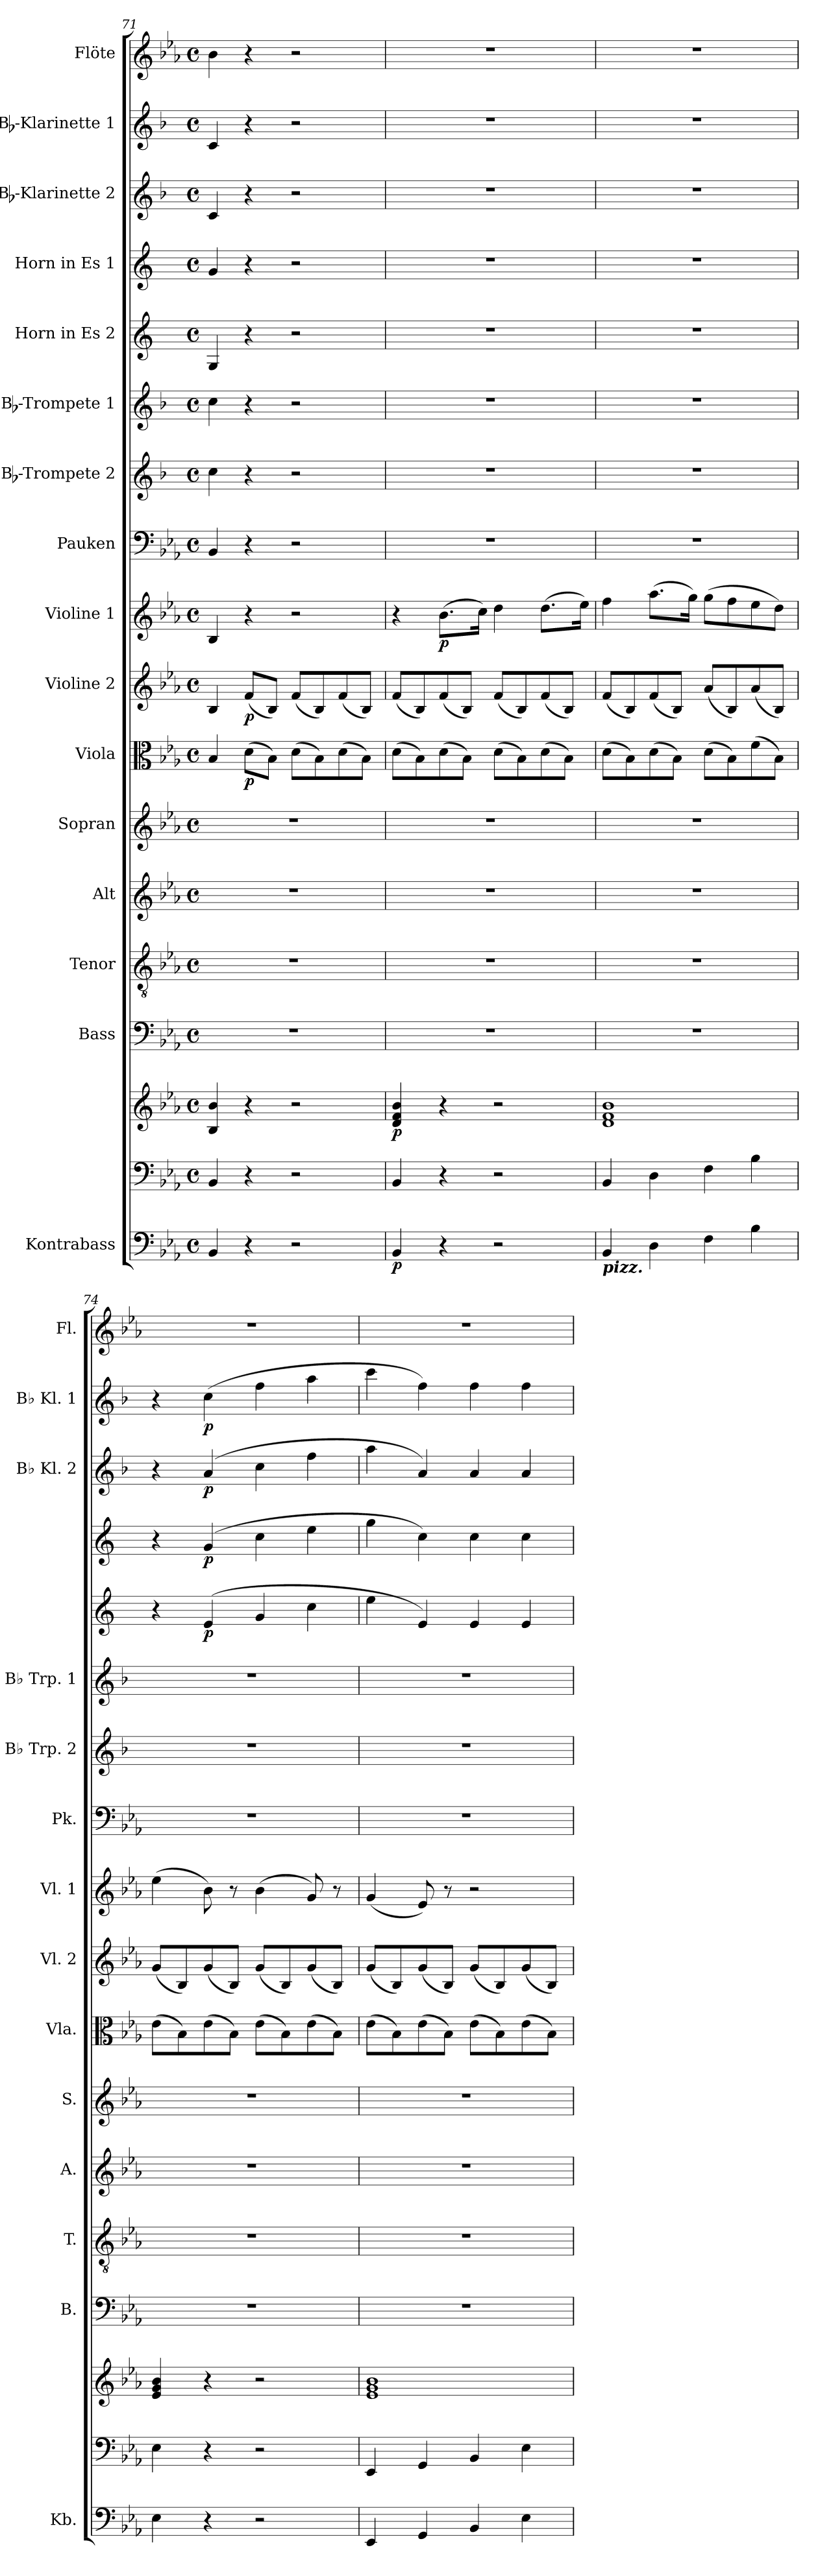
**kern	**dynam	**kern	**kern	**dynam	**kern	**kern	**kern	**kern	**kern	**dynam	**kern	**dynam	**kern	**dynam	**kern	**kern	**kern	**kern	**dynam	**kern	**dynam	**kern	**dynam	**kern	**dynam	**kern
*part17	*part17	*part16	*part16	*part16	*part15	*part14	*part13	*part12	*part11	*part11	*part10	*part10	*part9	*part9	*part8	*part7	*part6	*part5	*part5	*part4	*part4	*part3	*part3	*part2	*part2	*part1
*staff18	*staff18	*staff17	*staff16	*staff16/17	*staff15	*staff14	*staff13	*staff12	*staff11	*staff11	*staff10	*staff10	*staff9	*staff9	*staff8	*staff7	*staff6	*staff5	*staff5	*staff4	*staff4	*staff3	*staff3	*staff2	*staff2	*staff1
*I"Kontrabass	*	*	*	*	*I"Bass	*I"Tenor	*I"Alt	*I"Sopran	*I"Viola	*	*I"Violine 2	*	*I"Violine 1	*	*I"Pauken	*I"Bb-Trompete 2	*I"Bb-Trompete 1	*I"Horn in Es 2	*	*I"Horn in Es 1	*	*I"Bb-Klarinette 2	*	*I"Bb-Klarinette 1	*	*I"Flöte
*I'Kb.	*	*	*	*	*I'B.	*I'T.	*I'A.	*I'S.	*I'Vla.	*	*I'Vl. 2	*	*I'Vl. 1	*	*I'Pk.	*I'Bb Trp. 2	*I'Bb Trp. 1	*	*	*	*	*I'Bb Kl. 2	*	*I'Bb Kl. 1	*	*I'Fl.
*clefF4	*	*clefF4	*clefG2	*	*clefF4	*clefGv2	*clefG2	*clefG2	*clefC3	*	*clefG2	*	*clefG2	*	*clefF4	*clefG2	*clefG2	*clefG2	*	*clefG2	*	*clefG2	*	*clefG2	*	*clefG2
*ITrd7c12	*	*	*	*	*	*	*	*	*	*	*	*	*	*	*	*ITrd1c2	*ITrd1c2	*ITrd5c9	*	*ITrd5c9	*	*ITrd1c2	*	*ITrd1c2	*	*
*k[b-e-a-]	*	*k[b-e-a-]	*k[b-e-a-]	*	*k[b-e-a-]	*k[b-e-a-]	*k[b-e-a-]	*k[b-e-a-]	*k[b-e-a-]	*	*k[b-e-a-]	*	*k[b-e-a-]	*	*k[b-e-a-]	*k[b-e-a-]	*k[b-e-a-]	*k[b-e-a-]	*	*k[b-e-a-]	*	*k[b-e-a-]	*	*k[b-e-a-]	*	*k[b-e-a-]
*E-:	*	*E-:	*E-:	*	*E-:	*E-:	*E-:	*E-:	*E-:	*	*E-:	*	*E-:	*	*E-:	*E-:	*E-:	*E-:	*	*E-:	*	*E-:	*	*E-:	*	*E-:
*M4/4	*	*M4/4	*M4/4	*	*M4/4	*M4/4	*M4/4	*M4/4	*M4/4	*	*M4/4	*	*M4/4	*	*M4/4	*M4/4	*M4/4	*M4/4	*	*M4/4	*	*M4/4	*	*M4/4	*	*M4/4
*met(c)	*	*met(c)	*met(c)	*	*met(c)	*met(c)	*met(c)	*met(c)	*met(c)	*	*met(c)	*	*met(c)	*	*met(c)	*met(c)	*met(c)	*met(c)	*	*met(c)	*	*met(c)	*	*met(c)	*	*met(c)
=71	=71	=71	=71	=71	=71	=71	=71	=71	=71	=71	=71	=71	=71	=71	=71	=71	=71	=71	=71	=71	=71	=71	=71	=71	=71	=71
4BBB-/	.	4BB-/	4B-/ 4b-/	.	1r	1r	1r	1r	4B-/	.	4B-/	.	4B-/	.	4BB-/	4b-\	4b-\	4BB-/	.	4B-/	.	4B-/	.	4B-/	.	4b-\
!	!	!	!	!	!	!	!	!	!	!LO:DY:b	!	!LO:DY:b	!	!	!	!	!	!	!	!	!	!	!	!	!	!
4r	.	4r	4r	.	.	.	.	.	(>8d\L	p	(<8f/L	p	4r	.	4r	4r	4r	4r	.	4r	.	4r	.	4r	.	4r
.	.	.	.	.	.	.	.	.	8B-\J)	.	8B-/J)	.	.	.	.	.	.	.	.	.	.	.	.	.	.	.
2r	.	2r	2r	.	.	.	.	.	(>8d\L	.	(<8f/L	.	2r	.	2r	2r	2r	2r	.	2r	.	2r	.	2r	.	2r
.	.	.	.	.	.	.	.	.	8B-\)	.	8B-/)	.	.	.	.	.	.	.	.	.	.	.	.	.	.	.
.	.	.	.	.	.	.	.	.	(>8d\	.	(<8f/	.	.	.	.	.	.	.	.	.	.	.	.	.	.	.
.	.	.	.	.	.	.	.	.	8B-\J)	.	8B-/J)	.	.	.	.	.	.	.	.	.	.	.	.	.	.	.
=72	=72	=72	=72	=72	=72	=72	=72	=72	=72	=72	=72	=72	=72	=72	=72	=72	=72	=72	=72	=72	=72	=72	=72	=72	=72	=72
!	!LO:DY:b	!	!	!LO:DY:b	!	!	!	!	!	!	!	!	!	!	!	!	!	!	!	!	!	!	!	!	!	!
4BBB-/	p	4BB-/	4d/ 4f/ 4b-/	p	1r	1r	1r	1r	(>8d\L	.	(<8f/L	.	4r	.	1r	1r	1r	1r	.	1r	.	1r	.	1r	.	1r
.	.	.	.	.	.	.	.	.	8B-\)	.	8B-/)	.	.	.	.	.	.	.	.	.	.	.	.	.	.	.
!	!	!	!	!	!	!	!	!	!	!	!	!	!	!LO:DY:b	!	!	!	!	!	!	!	!	!	!	!	!
4r	.	4r	4r	.	.	.	.	.	(>8d\	.	(<8f/	.	(>8.b-\L	p	.	.	.	.	.	.	.	.	.	.	.	.
.	.	.	.	.	.	.	.	.	8B-\J)	.	8B-/J)	.	.	.	.	.	.	.	.	.	.	.	.	.	.	.
.	.	.	.	.	.	.	.	.	.	.	.	.	16cc\Jk)	.	.	.	.	.	.	.	.	.	.	.	.	.
2r	.	2r	2r	.	.	.	.	.	(>8d\L	.	(<8f/L	.	4dd\	.	.	.	.	.	.	.	.	.	.	.	.	.
.	.	.	.	.	.	.	.	.	8B-\)	.	8B-/)	.	.	.	.	.	.	.	.	.	.	.	.	.	.	.
.	.	.	.	.	.	.	.	.	(>8d\	.	(<8f/	.	(>8.dd\L	.	.	.	.	.	.	.	.	.	.	.	.	.
.	.	.	.	.	.	.	.	.	8B-\J)	.	8B-/J)	.	.	.	.	.	.	.	.	.	.	.	.	.	.	.
.	.	.	.	.	.	.	.	.	.	.	.	.	16ee-\Jk)	.	.	.	.	.	.	.	.	.	.	.	.	.
=73	=73	=73	=73	=73	=73	=73	=73	=73	=73	=73	=73	=73	=73	=73	=73	=73	=73	=73	=73	=73	=73	=73	=73	=73	=73	=73
!LO:TX:b:Bi:t=pizz.	!	!	!	!	!	!	!	!	!	!	!	!	!	!	!	!	!	!	!	!	!	!	!	!	!	!
4BBB-/	.	4BB-/	1d 1f 1b-	.	1r	1r	1r	1r	(>8d\L	.	(<8f/L	.	4ff\	.	1r	1r	1r	1r	.	1r	.	1r	.	1r	.	1r
.	.	.	.	.	.	.	.	.	8B-\)	.	8B-/)	.	.	.	.	.	.	.	.	.	.	.	.	.	.	.
4DD\	.	4D\	.	.	.	.	.	.	(>8d\	.	(<8f/	.	(>8.aa-\L	.	.	.	.	.	.	.	.	.	.	.	.	.
.	.	.	.	.	.	.	.	.	8B-\J)	.	8B-/J)	.	.	.	.	.	.	.	.	.	.	.	.	.	.	.
.	.	.	.	.	.	.	.	.	.	.	.	.	16gg\Jk)	.	.	.	.	.	.	.	.	.	.	.	.	.
4FF\	.	4F\	.	.	.	.	.	.	(>8d\L	.	(<8a-/L	.	(>8gg\L	.	.	.	.	.	.	.	.	.	.	.	.	.
.	.	.	.	.	.	.	.	.	8B-\)	.	8B-/)	.	8ff\	.	.	.	.	.	.	.	.	.	.	.	.	.
4BB-\	.	4B-\	.	.	.	.	.	.	(>8f\	.	(<8a-/	.	8ee-\	.	.	.	.	.	.	.	.	.	.	.	.	.
.	.	.	.	.	.	.	.	.	8B-\J)	.	8B-/J)	.	8dd\J)	.	.	.	.	.	.	.	.	.	.	.	.	.
=74	=74	=74	=74	=74	=74	=74	=74	=74	=74	=74	=74	=74	=74	=74	=74	=74	=74	=74	=74	=74	=74	=74	=74	=74	=74	=74
4EE-\	.	4E-\	4e-/ 4g/ 4b-/	.	1r	1r	1r	1r	(>8e-\L	.	(<8g/L	.	(>4ee-\	.	1r	1r	1r	4r	.	4r	.	4r	.	4r	.	1r
.	.	.	.	.	.	.	.	.	8B-\)	.	8B-/)	.	.	.	.	.	.	.	.	.	.	.	.	.	.	.
!	!	!	!	!	!	!	!	!	!	!	!	!	!	!	!	!	!	!	!LO:DY:b	!	!LO:DY:b	!	!LO:DY:b	!	!LO:DY:b	!
4r	.	4r	4r	.	.	.	.	.	(>8e-\	.	(<8g/	.	8b-\)	.	.	.	.	(4G/	p	(4B-/	p	(4g/	p	(>4b-\	p	.
.	.	.	.	.	.	.	.	.	8B-\J)	.	8B-/J)	.	8r	.	.	.	.	.	.	.	.	.	.	.	.	.
2r	.	2r	2r	.	.	.	.	.	(>8e-\L	.	(<8g/L	.	(>4b-\	.	.	.	.	4B-/	.	4e-\	.	4b-\	.	4ee-\	.	.
.	.	.	.	.	.	.	.	.	8B-\)	.	8B-/)	.	.	.	.	.	.	.	.	.	.	.	.	.	.	.
.	.	.	.	.	.	.	.	.	(>8e-\	.	(<8g/	.	8g/)	.	.	.	.	4e-\	.	4g\	.	4ee-\	.	4gg\	.	.
.	.	.	.	.	.	.	.	.	8B-\J)	.	8B-/J)	.	8r	.	.	.	.	.	.	.	.	.	.	.	.	.
=75	=75	=75	=75	=75	=75	=75	=75	=75	=75	=75	=75	=75	=75	=75	=75	=75	=75	=75	=75	=75	=75	=75	=75	=75	=75	=75
4EEE-/	.	4EE-/	1e- 1g 1b-	.	1r	1r	1r	1r	(>8e-\L	.	(<8g/L	.	(<4g/	.	1r	1r	1r	4g\	.	4b-\	.	4gg\	.	4bb-\	.	1r
.	.	.	.	.	.	.	.	.	8B-\)	.	8B-/)	.	.	.	.	.	.	.	.	.	.	.	.	.	.	.
4GGG/	.	4GG/	.	.	.	.	.	.	(>8e-\	.	(<8g/	.	8e-/)	.	.	.	.	4G/)	.	4e-\)	.	4g/)	.	4ee-\)	.	.
.	.	.	.	.	.	.	.	.	8B-\J)	.	8B-/J)	.	8r	.	.	.	.	.	.	.	.	.	.	.	.	.
4BBB-/	.	4BB-/	.	.	.	.	.	.	(>8e-\L	.	(<8g/L	.	2r	.	.	.	.	4G/	.	4e-\	.	4g/	.	4ee-\	.	.
.	.	.	.	.	.	.	.	.	8B-\)	.	8B-/)	.	.	.	.	.	.	.	.	.	.	.	.	.	.	.
4EE-\	.	4E-\	.	.	.	.	.	.	(>8e-\	.	(<8g/	.	.	.	.	.	.	4G/	.	4e-\	.	4g/	.	4ee-\	.	.
.	.	.	.	.	.	.	.	.	8B-\J)	.	8B-/J)	.	.	.	.	.	.	.	.	.	.	.	.	.	.	.
=	=	=	=	=	=	=	=	=	=	=	=	=	=	=	=	=	=	=	=	=	=	=	=	=	=	=
*-	*-	*-	*-	*-	*-	*-	*-	*-	*-	*-	*-	*-	*-	*-	*-	*-	*-	*-	*-	*-	*-	*-	*-	*-	*-	*-
